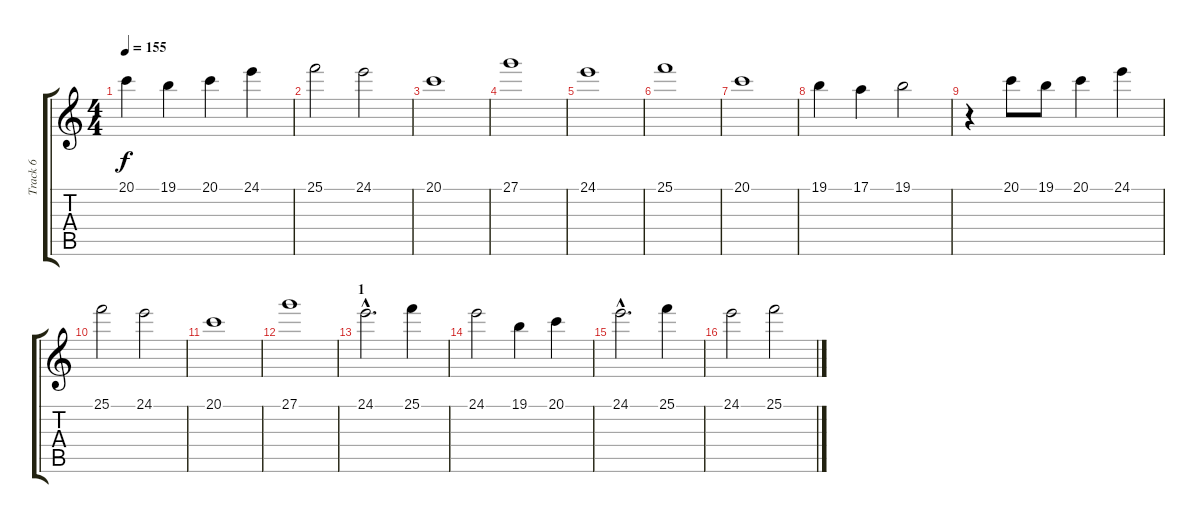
\track ("Track 6" "Track 6") {instrument piccolo}
\staff {score tabs}
\tuning (E4 B3 G3 D3 A2 E2) {hide}
\ts (4 4)
\tempo 155
\clef g2
\ks c
20.1.4{dy f} 19.1.4 20.1.4 24.1.4 |
25.1.2 24.1.2 |
20.1.1 |
27.1.1 |
24.1.1 |
25.1.1 |
20.1.1 |
19.1.4 17.1.4 19.1.2 |
r.4 20.1.8 19.1.8 20.1.4 24.1.4 |
25.1.2 24.1.2 |
20.1.1 |
27.1.1 |
\section ("" "1")
24.1{hac}.2{d} 25.1.4 |
24.1.2 19.1.4 20.1.4 |
24.1{hac}.2{d} 25.1.4 |
24.1.2 25.1.2
